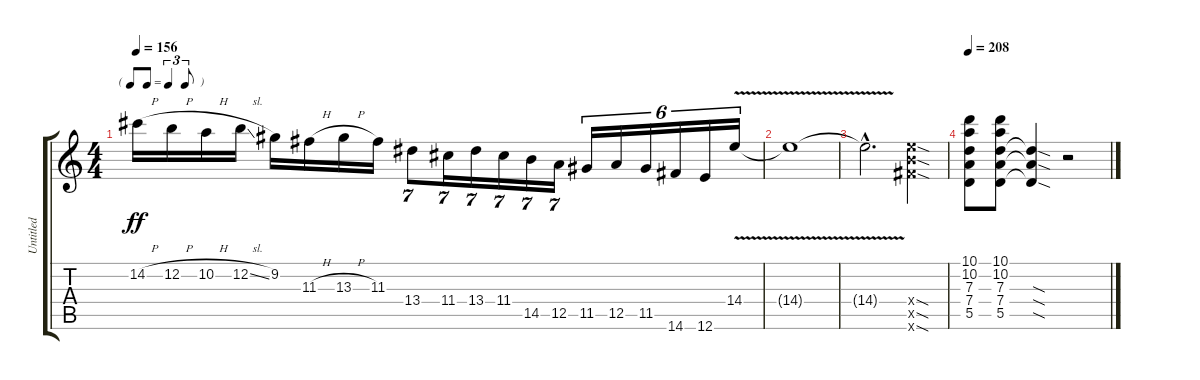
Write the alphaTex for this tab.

\track ("Untitled" "Untitled") {instrument overdrivenguitar}
\staff {score tabs}
\tuning (E4 B3 G3 D3 A2 E2) {hide}
\ts (4 4)
\tf triplet8th
\tempo 156
\clef g2
\ks c
14.2{h}.16{dy ff} 12.2{h}.16 10.2{h}.16 12.2{sl}.16 9.2.16 11.3{h}.16 13.3{h}.16 11.3.16 13.4.8{tu (7 4)} 11.4.16{tu (7 4)} 13.4.16{tu (7 4)} 11.4.16{tu (7 4)} 14.5.16{tu (7 4)} 12.5.16{tu (7 4)} 11.5.16{tu (6 4)} 12.5.16{tu (6 4)} 11.5.16{tu (6 4)} 14.6.16{tu (6 4)} 12.6.16{tu (6 4)} 14.4{v}.16{tu (6 4)} |
14.4{v t}.1 |
14.4{v hac t}.2{d} (14.4{sod x} 14.5{sod x} 14.6{sod x}).4 |
\tempo 208
(10.1 10.2 7.3 7.4 5.5).8 (10.1 10.2 7.3 7.4 5.5).8 (7.3{sod t} 7.4{sod t} 5.5{sod t}).4 r.2
